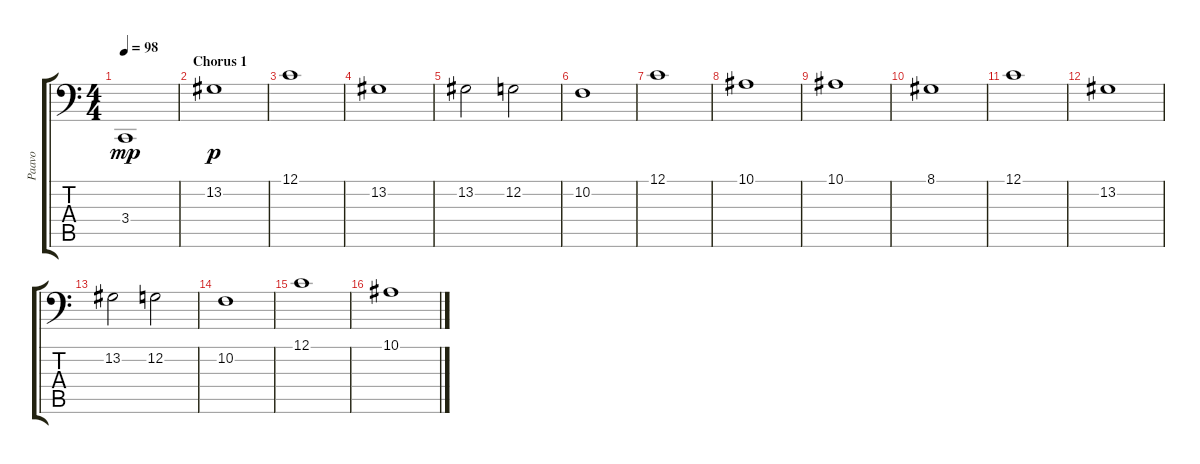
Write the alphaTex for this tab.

\track ("Paavo" "Paavo") {instrument cello}
\staff {score tabs}
\tuning (C3 G2 D2 A1 E1 B0) {hide}
\ts (4 4)
\tempo 98
\clef f4
\ks c
3.4.1{dy mp} |
\section ("" "Chorus 1")
13.2.1{dy p} |
12.1.1 |
13.2.1 |
13.2.2 12.2.2 |
10.2.1 |
12.1.1 |
10.1.1 |
10.1.1 |
8.1.1 |
12.1.1 |
13.2.1 |
13.2.2 12.2.2 |
10.2.1 |
12.1.1 |
10.1.1{volume 6}
